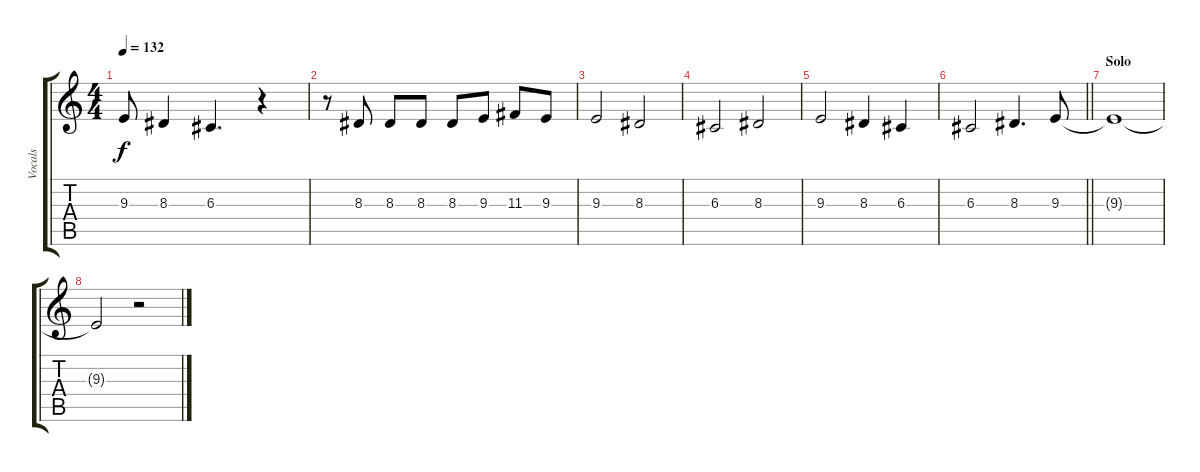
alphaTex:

\track ("Vocals" "Vocals") {instrument altosax}
\staff {score tabs}
\tuning (E4 B3 G3 D3 A2 E2) {hide}
\ts (4 4)
\tempo 132
\clef g2
\ks c
9.3{t}.8{dy f} 8.3.4 6.3.4{d} r.4 |
r.8 8.3.8 8.3.8 8.3.8 8.3.8 9.3.8 11.3.8 9.3.8 |
9.3.2 8.3.2 |
6.3.2 8.3.2 |
9.3.2 8.3.4 6.3.4 |
\barLineRight lightlight
6.3.2 8.3.4{d} 9.3.8 |
\section ("" "Solo")
9.3{t}.1 |
9.3{t}.2 r.2
